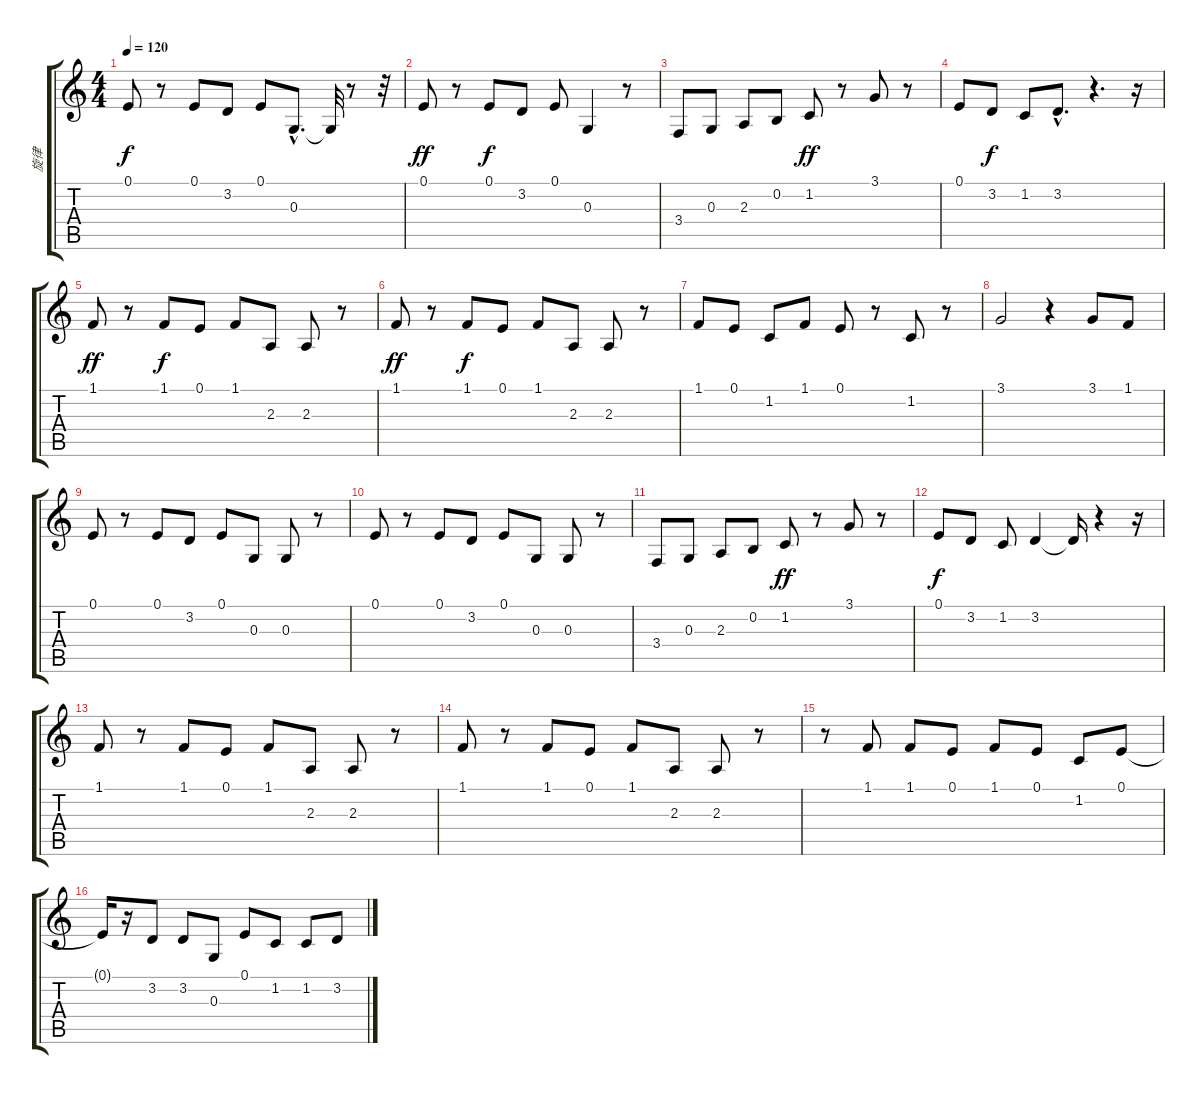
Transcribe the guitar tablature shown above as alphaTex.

\track ("旋律" "旋律") {instrument acousticgrandpiano}
\staff {score tabs}
\tuning (E4 B3 G3 D3 A2 E2) {hide}
\ts (4 4)
\tempo 120
\clef g2
\ks c
0.1.8{dy f} r.8 0.1.8 3.2.8 0.1.8 0.3{hac}.8{d} 0.3{t}.32 r.8 r.32 |
0.1.8{dy ff} r.8 0.1.8{dy f} 3.2.8 0.1.8 0.3.4 r.8 |
3.4.8 0.3.8 2.3.8 0.2.8 1.2.8{dy ff} r.8 3.1.8 r.8 |
0.1.8 3.2.8{dy f} 1.2.8 3.2{hac}.8{d} r.4{d} r.16 |
1.1.8{dy ff} r.8 1.1.8{dy f} 0.1.8 1.1.8 2.3.8 2.3.8 r.8 |
1.1.8{dy ff} r.8 1.1.8{dy f} 0.1.8 1.1.8 2.3.8 2.3.8 r.8 |
1.1.8 0.1.8 1.2.8 1.1.8 0.1.8 r.8 1.2.8 r.8 |
3.1.2 r.4 3.1.8 1.1.8 |
0.1.8 r.8 0.1.8 3.2.8 0.1.8 0.3.8 0.3.8 r.8 |
0.1.8 r.8 0.1.8 3.2.8 0.1.8 0.3.8 0.3.8 r.8 |
3.4.8 0.3.8 2.3.8 0.2.8 1.2.8{dy ff} r.8 3.1.8 r.8 |
0.1.8{dy f} 3.2.8 1.2.8 3.2.4 3.2{t}.16 r.4 r.16 |
1.1.8 r.8 1.1.8 0.1.8 1.1.8 2.3.8 2.3.8 r.8 |
1.1.8 r.8 1.1.8 0.1.8 1.1.8 2.3.8 2.3.8 r.8 |
r.8 1.1.8 1.1.8 0.1.8 1.1.8 0.1.8 1.2.8 0.1.8 |
0.1{t}.16 r.16 3.2.8 3.2.8 0.3.8 0.1.8 1.2.8 1.2.8 3.2.8
